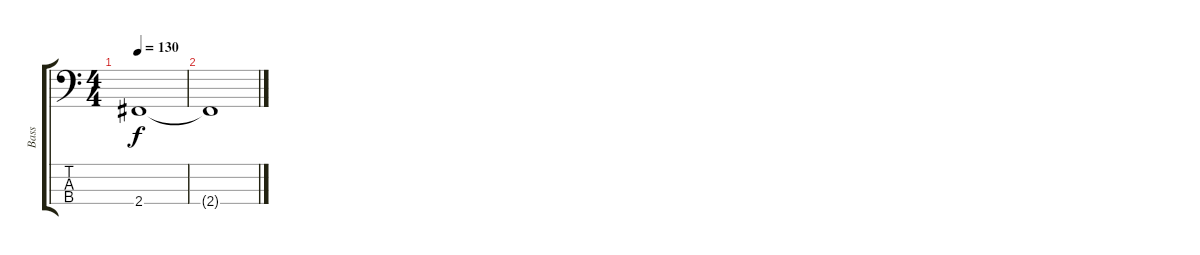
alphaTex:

\track ("Bass" "Bass") {instrument electricbassfinger}
\staff {score tabs}
\tuning (G2 D2 A1 E1) {hide}
\ts (4 4)
\tempo 130
\clef f4
\ks c
2.4{t}.1{dy f} |
2.4{t}.1
